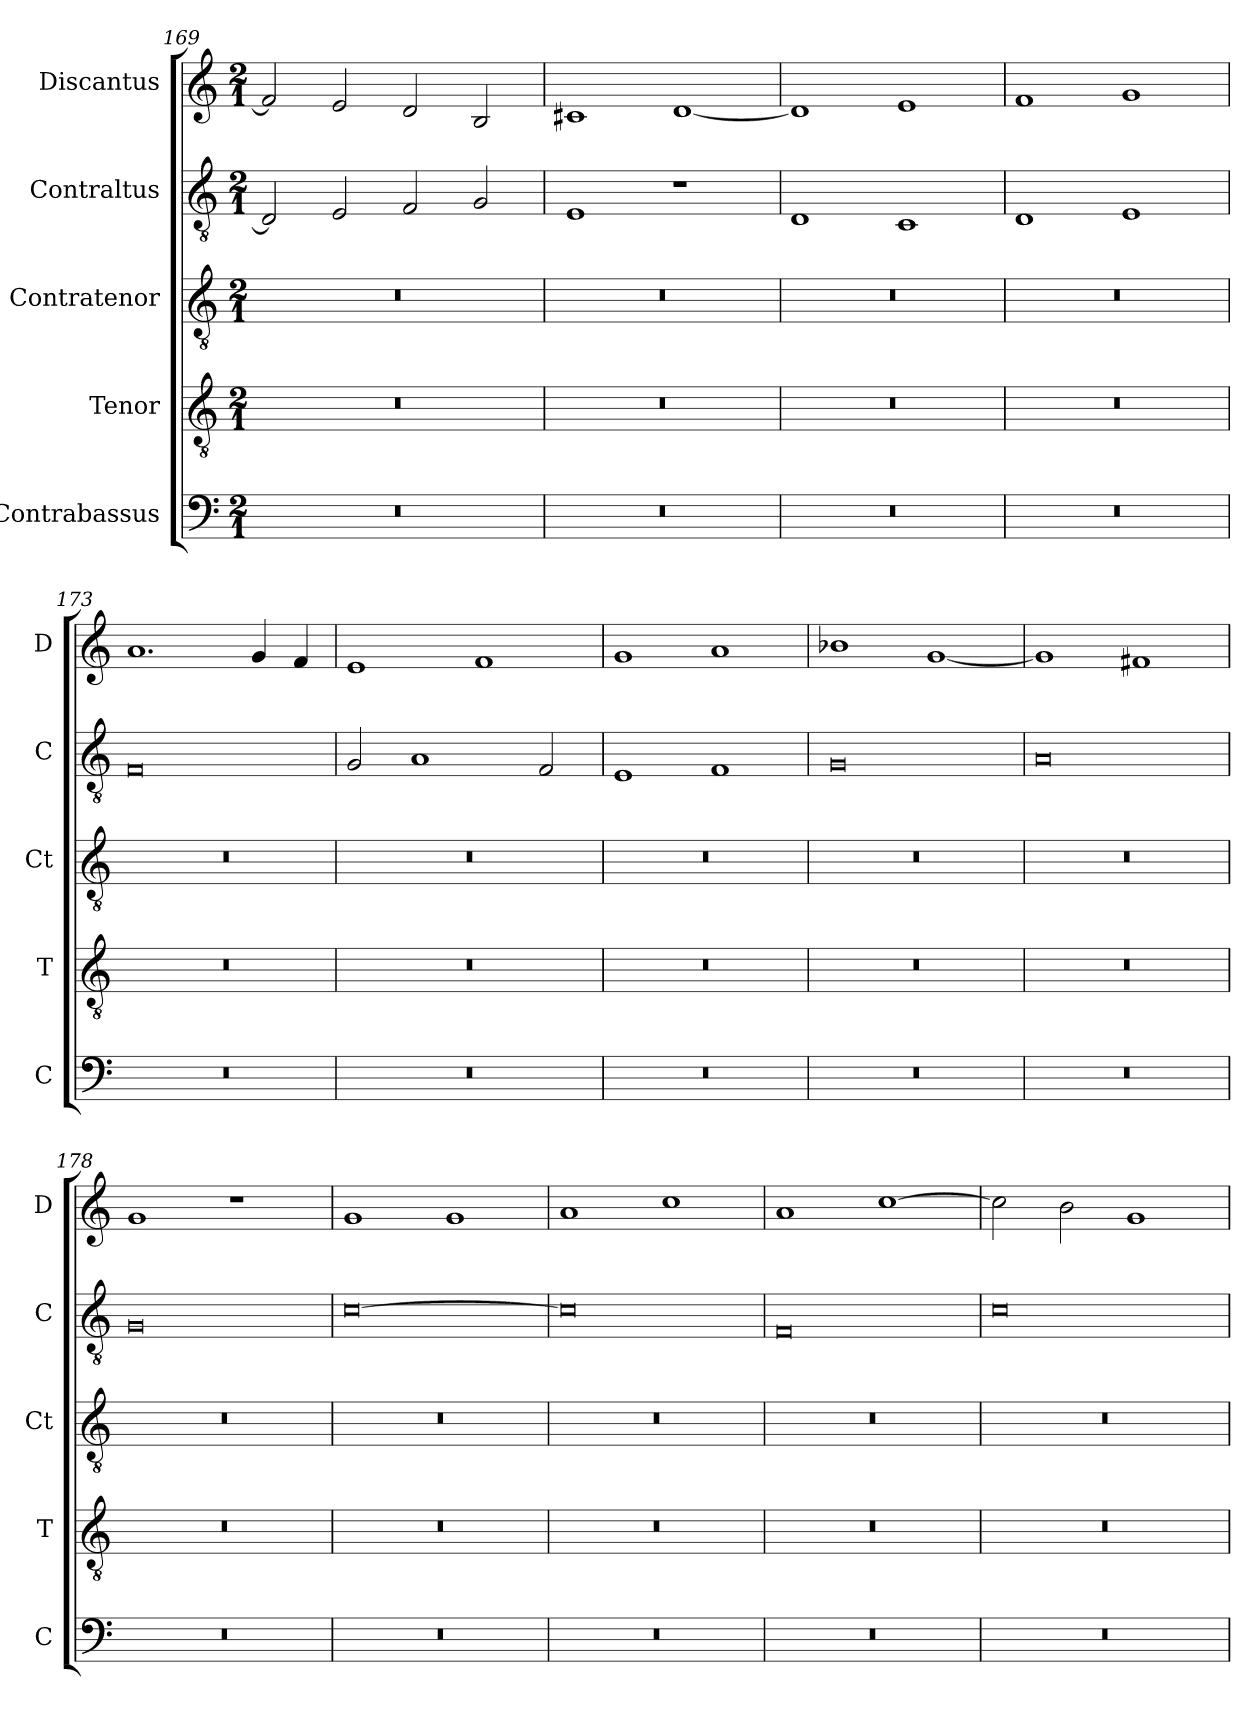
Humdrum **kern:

**kern	**kern	**kern	**kern	**kern
*part5	*part4	*part3	*part2	*part1
*staff5	*staff4	*staff3	*staff2	*staff1
*I"Contrabassus	*I"Tenor	*I"Contratenor	*I"Contraltus	*I"Discantus
*I'C	*I'T	*I'Ct	*I'C	*I'D
*clefF4	*clefGv2	*clefGv2	*clefGv2	*clefG2
*k[]	*k[]	*k[]	*k[]	*k[]
*M2/1	*M2/1	*M2/1	*M2/1	*M2/1
=169	=169	=169	=169	=169
0r	0r	0r	2D/]	2f/]
.	.	.	2E/	2e/
.	.	.	2F/	2d/
.	.	.	2G/	2B/
=170	=170	=170	=170	=170
0r	0r	0r	1E	1c#X
.	.	.	1r	[1d
=171	=171	=171	=171	=171
0r	0r	0r	1D	1d]
.	.	.	1C	1e
=172	=172	=172	=172	=172
0r	0r	0r	1D	1f
.	.	.	1E	1g
=173	=173	=173	=173	=173
0r	0r	0r	0F	1.a
.	.	.	.	4g/
.	.	.	.	4f/
=174	=174	=174	=174	=174
0r	0r	0r	2G/	1e
.	.	.	1A	.
.	.	.	.	1f
.	.	.	2F/	.
=175	=175	=175	=175	=175
0r	0r	0r	1E	1g
.	.	.	1F	1a
=176	=176	=176	=176	=176
0r	0r	0r	0G	1b-X
.	.	.	.	[1g
=177	=177	=177	=177	=177
0r	0r	0r	0A	1g]
.	.	.	.	1f#X
=178	=178	=178	=178	=178
0r	0r	0r	0G	1g
.	.	.	.	1r
=179	=179	=179	=179	=179
0r	0r	0r	[0c	1g
.	.	.	.	1g
=180	=180	=180	=180	=180
0r	0r	0r	0c]	1a
.	.	.	.	1cc
=181	=181	=181	=181	=181
0r	0r	0r	0F	1a
.	.	.	.	[1cc
=182	=182	=182	=182	=182
0r	0r	0r	0c	2cc\]
.	.	.	.	2b\
.	.	.	.	1g
=	=	=	=	=
*-	*-	*-	*-	*-
